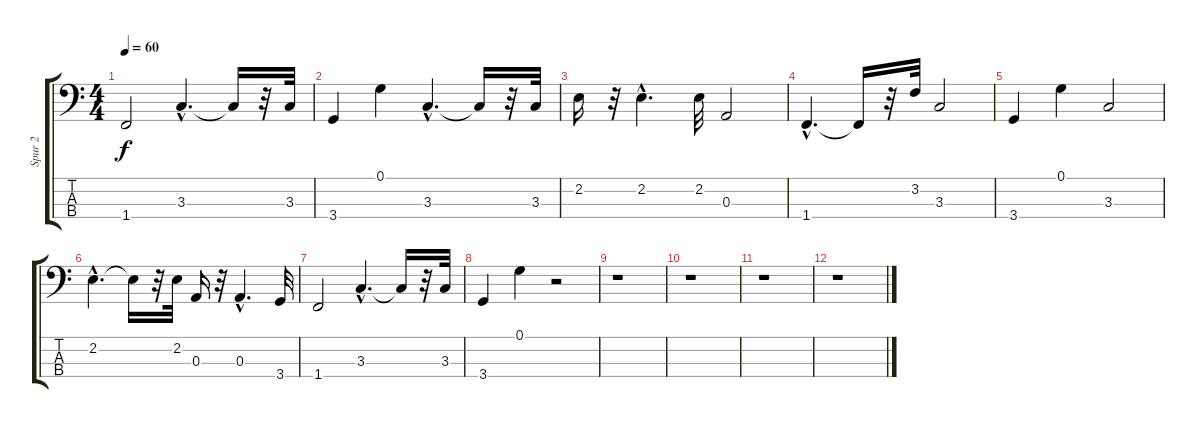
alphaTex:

\track ("Spur 2" "Spur 2") {instrument fretlessbass}
\staff {score tabs}
\tuning (G2 D2 A1 E1) {hide}
\ts (4 4)
\tempo 60
\clef f4
\ks c
1.4.2{dy f} 3.3{hac}.4{d} 3.3{t}.16 r.32 3.3.32 |
3.4.4 0.1.4 3.3{hac}.4{d} 3.3{t}.16 r.32 3.3.32 |
2.2.16 r.32 2.2{hac}.4{d} 2.2.32 0.3.2 |
1.4{hac}.4{d} 1.4{t}.16 r.32 3.2.32 3.3.2 |
3.4.4 0.1.4 3.3.2 |
2.2{hac}.4{d} 2.2{t}.16 r.32 2.2.32 0.3.16 r.32 0.3{hac}.4{d} 3.4.32 |
1.4.2 3.3{hac}.4{d} 3.3{t}.16 r.32 3.3.32 |
3.4.4 0.1.4 r.2 |
r.1 |
r.1 |
r.1 |
r.1
